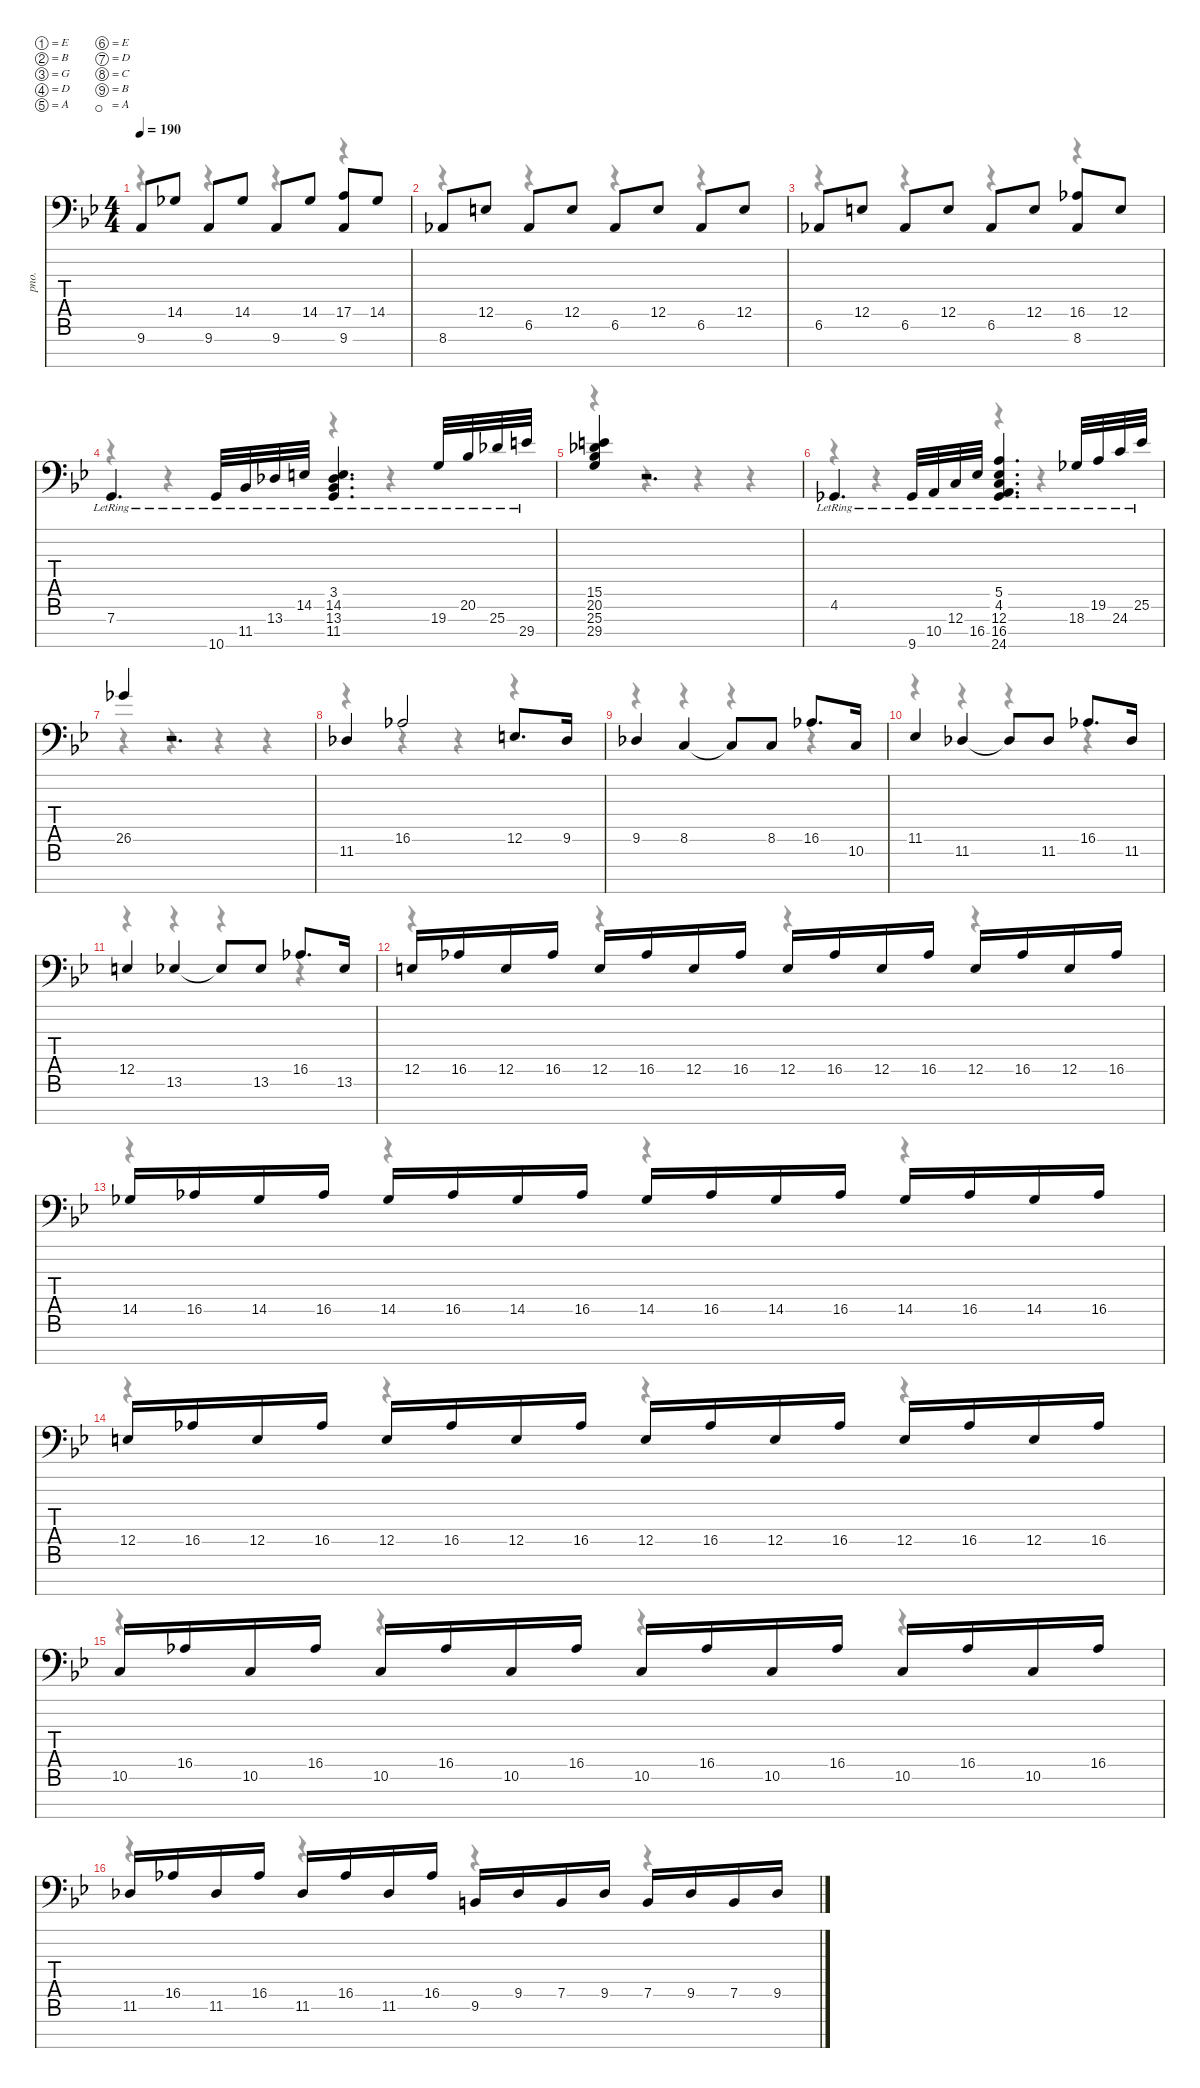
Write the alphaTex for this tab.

\defaultSystemsLayout 4
\hideDynamics
\bracketExtendMode nobrackets
\otherSystemsTrackNameOrientation horizontal
\track ("Left Hand" "pno.") {solo instrument acousticgrandpiano}
\staff {score tabs}
\tuning (E4 B3 G3 D3 A2 E2 D2 C2 B1 A1)
\voice
\ts (4 4)
\tempo 190
\clef f4
\ks bb
9.8{acc forcenatural}.8{dy f beam Up} 14.6{acc b}.8{beam Up} 9.8{acc forcenatural}.8{beam Up} 14.6{acc b}.8{beam Up} 9.8{acc forcenatural}.8{beam Up} 14.6{acc b}.8{beam Up} (17.6{acc forcenatural} 9.8{acc forcenatural}).8{beam Up} 14.6{acc b}.8{beam Up} |
8.8{acc b}.8{beam Up} 12.6{acc forcenatural}.8{beam Up} 6.7{acc b}.8{beam Up} 12.6{acc forcenatural}.8{beam Up} 6.7{acc b}.8{beam Up} 12.6{acc forcenatural}.8{beam Up} 6.7{acc b}.8{beam Up} 12.6{acc forcenatural}.8{beam Up} |
6.7{acc b}.8{beam Up} 12.6{acc forcenatural}.8{beam Up} 6.7{acc b}.8{beam Up} 12.6{acc forcenatural}.8{beam Up} 6.7{acc b}.8{beam Up} 12.6{acc forcenatural}.8{beam Up} (16.6{acc b} 8.8{acc b}).8{beam Up} 12.6{acc forcenatural}.8{beam Up} |
7.8{lr acc forcenatural}.4{d beam Up} 10.10{lr acc forcenatural}.32{beam Up} 11.9{lr acc b}.32{beam Up} 13.8{lr acc b}.32{beam Up} 14.7{lr acc forcenatural}.32{beam Up} (3.6{lr acc forcenatural} 14.7{lr acc forcenatural} 13.8{lr acc b} 11.9{lr acc b}).4{d beam Up} 19.8{lr acc forcenatural}.32{beam Up} 20.7{lr acc b}.32{beam Up} 25.8{lr acc b}.32{beam Up} 29.9{lr acc forcenatural}.32{beam Up} |
(29.9{acc forcenatural} 25.8{acc b} 20.7{acc b} 15.6{acc forcenatural}).4{beam Up} r.2{d beam Up} |
4.7{lr acc b}.4{d beam Up} 9.10{lr acc b}.32{beam Up} 10.9{lr acc forcenatural}.32{beam Up} 12.8{lr acc forcenatural}.32{beam Up} 16.9{lr acc b}.32{beam Up} (24.10{lr acc forcenatural} 16.9{lr acc b} 12.8{lr acc forcenatural} 5.6{lr acc forcenatural} 4.7{lr acc b}).4{d beam Up} 18.8{lr acc b}.32{beam Up} 19.7{lr acc forcenatural}.32{beam Up} 24.8{lr acc forcenatural}.32{beam Up} 25.7{lr acc b}.32{beam Up} |
26.6{acc b}.4{beam Up} r.2{d beam Up} |
11.7{acc b}.4{beam Up} 16.6{acc b}.2{beam Up} 12.6{acc forcenatural}.8{d beam Up} 9.6{acc b}.16{beam Up} |
9.6{acc b}.4{beam Up} 8.6{acc forcenatural}.4{beam Up} 8.6{t acc forcenatural}.8{beam Up} 8.6{acc forcenatural}.8{beam Up} 16.6{acc b}.8{d beam Up} 10.7{acc forcenatural}.16{beam Up} |
11.6{acc b}.4{beam Up} 11.7{acc b}.4{beam Up} 11.7{t acc b}.8{beam Up} 11.7{acc b}.8{beam Up} 16.6{acc b}.8{d beam Up} 11.7{acc b}.16{beam Up} |
12.6{acc forcenatural}.4{beam Up} 13.7{acc b}.4{beam Up} 13.7{t acc b}.8{beam Up} 13.7{acc b}.8{beam Up} 16.6{acc b}.8{d beam Up} 13.7{acc b}.16{beam Up} |
12.6{acc forcenatural}.16{beam Up} 16.6{acc b}.16{beam Up} 12.6{acc forcenatural}.16{beam Up} 16.6{acc b}.16{beam Up} 12.6{acc forcenatural}.16{beam Up} 16.6{acc b}.16{beam Up} 12.6{acc forcenatural}.16{beam Up} 16.6{acc b}.16{beam Up} 12.6{acc forcenatural}.16{beam Up} 16.6{acc b}.16{beam Up} 12.6{acc forcenatural}.16{beam Up} 16.6{acc b}.16{beam Up} 12.6{acc forcenatural}.16{beam Up} 16.6{acc b}.16{beam Up} 12.6{acc forcenatural}.16{beam Up} 16.6{acc b}.16{beam Up} |
14.6{acc b}.16{beam Up} 16.6{acc b}.16{beam Up} 14.6{acc b}.16{beam Up} 16.6{acc b}.16{beam Up} 14.6{acc b}.16{beam Up} 16.6{acc b}.16{beam Up} 14.6{acc b}.16{beam Up} 16.6{acc b}.16{beam Up} 14.6{acc b}.16{beam Up} 16.6{acc b}.16{beam Up} 14.6{acc b}.16{beam Up} 16.6{acc b}.16{beam Up} 14.6{acc b}.16{beam Up} 16.6{acc b}.16{beam Up} 14.6{acc b}.16{beam Up} 16.6{acc b}.16{beam Up} |
12.6{acc forcenatural}.16{beam Up} 16.6{acc b}.16{beam Up} 12.6{acc forcenatural}.16{beam Up} 16.6{acc b}.16{beam Up} 12.6{acc forcenatural}.16{beam Up} 16.6{acc b}.16{beam Up} 12.6{acc forcenatural}.16{beam Up} 16.6{acc b}.16{beam Up} 12.6{acc forcenatural}.16{beam Up} 16.6{acc b}.16{beam Up} 12.6{acc forcenatural}.16{beam Up} 16.6{acc b}.16{beam Up} 12.6{acc forcenatural}.16{beam Up} 16.6{acc b}.16{beam Up} 12.6{acc forcenatural}.16{beam Up} 16.6{acc b}.16{beam Up} |
10.7{acc forcenatural}.16{beam Up} 16.6{acc b}.16{beam Up} 10.7{acc forcenatural}.16{beam Up} 16.6{acc b}.16{beam Up} 10.7{acc forcenatural}.16{beam Up} 16.6{acc b}.16{beam Up} 10.7{acc forcenatural}.16{beam Up} 16.6{acc b}.16{beam Up} 10.7{acc forcenatural}.16{beam Up} 16.6{acc b}.16{beam Up} 10.7{acc forcenatural}.16{beam Up} 16.6{acc b}.16{beam Up} 10.7{acc forcenatural}.16{beam Up} 16.6{acc b}.16{beam Up} 10.7{acc forcenatural}.16{beam Up} 16.6{acc b}.16{beam Up} |
11.7{acc b}.16{beam Up} 16.6{acc b}.16{beam Up} 11.7{acc b}.16{beam Up} 16.6{acc b}.16{beam Up} 11.7{acc b}.16{beam Up} 16.6{acc b}.16{beam Up} 11.7{acc b}.16{beam Up} 16.6{acc b}.16{beam Up} 9.7{acc forcenatural}.16{beam Up} 9.6{acc b}.16{beam Up} 7.6{acc forcenatural}.16{beam Up} 9.6{acc b}.16{beam Up} 7.6{acc forcenatural}.16{beam Up} 9.6{acc b}.16{beam Up} 7.6{acc forcenatural}.16{beam Up} 9.6{acc b}.16{beam Up}
\voice
\clef f4
\ottava regular
\simile none
\ks bb
r.4{dy mf beam Down} r.4{beam Down} r.4{beam Down} r.4{beam Down} |
r.4{beam Down} r.4{beam Down} r.4{beam Down} r.4{beam Down} |
r.4{beam Down} r.4{beam Down} r.4{beam Down} r.4{beam Down} |
r.4{beam Down} r.4{beam Down} r.4{beam Down} r.4{beam Down} |
r.4{beam Down} r.4{beam Down} r.4{beam Down} r.4{beam Down} |
r.4{beam Down} r.4{beam Down} r.4{beam Down} r.4{beam Down} |
r.4{beam Down} r.4{beam Down} r.4{beam Down} r.4{beam Down} |
r.4{beam Down} r.4{beam Down} r.4{beam Down} r.4{beam Down} |
r.4{beam Down} r.4{beam Down} r.4{beam Down} r.4{beam Down} |
r.4{beam Down} r.4{beam Down} r.4{beam Down} r.4{beam Down} |
r.4{beam Down} r.4{beam Down} r.4{beam Down} r.4{beam Down} |
r.4{beam Down} r.4{beam Down} r.4{beam Down} r.4{beam Down} |
r.4{beam Down} r.4{beam Down} r.4{beam Down} r.4{beam Down} |
r.4{beam Down} r.4{beam Down} r.4{beam Down} r.4{beam Down} |
r.4{beam Down} r.4{beam Down} r.4{beam Down} r.4{beam Down} |
r.4{beam Down} r.4{beam Down} r.4{beam Down} r.4{beam Down}
